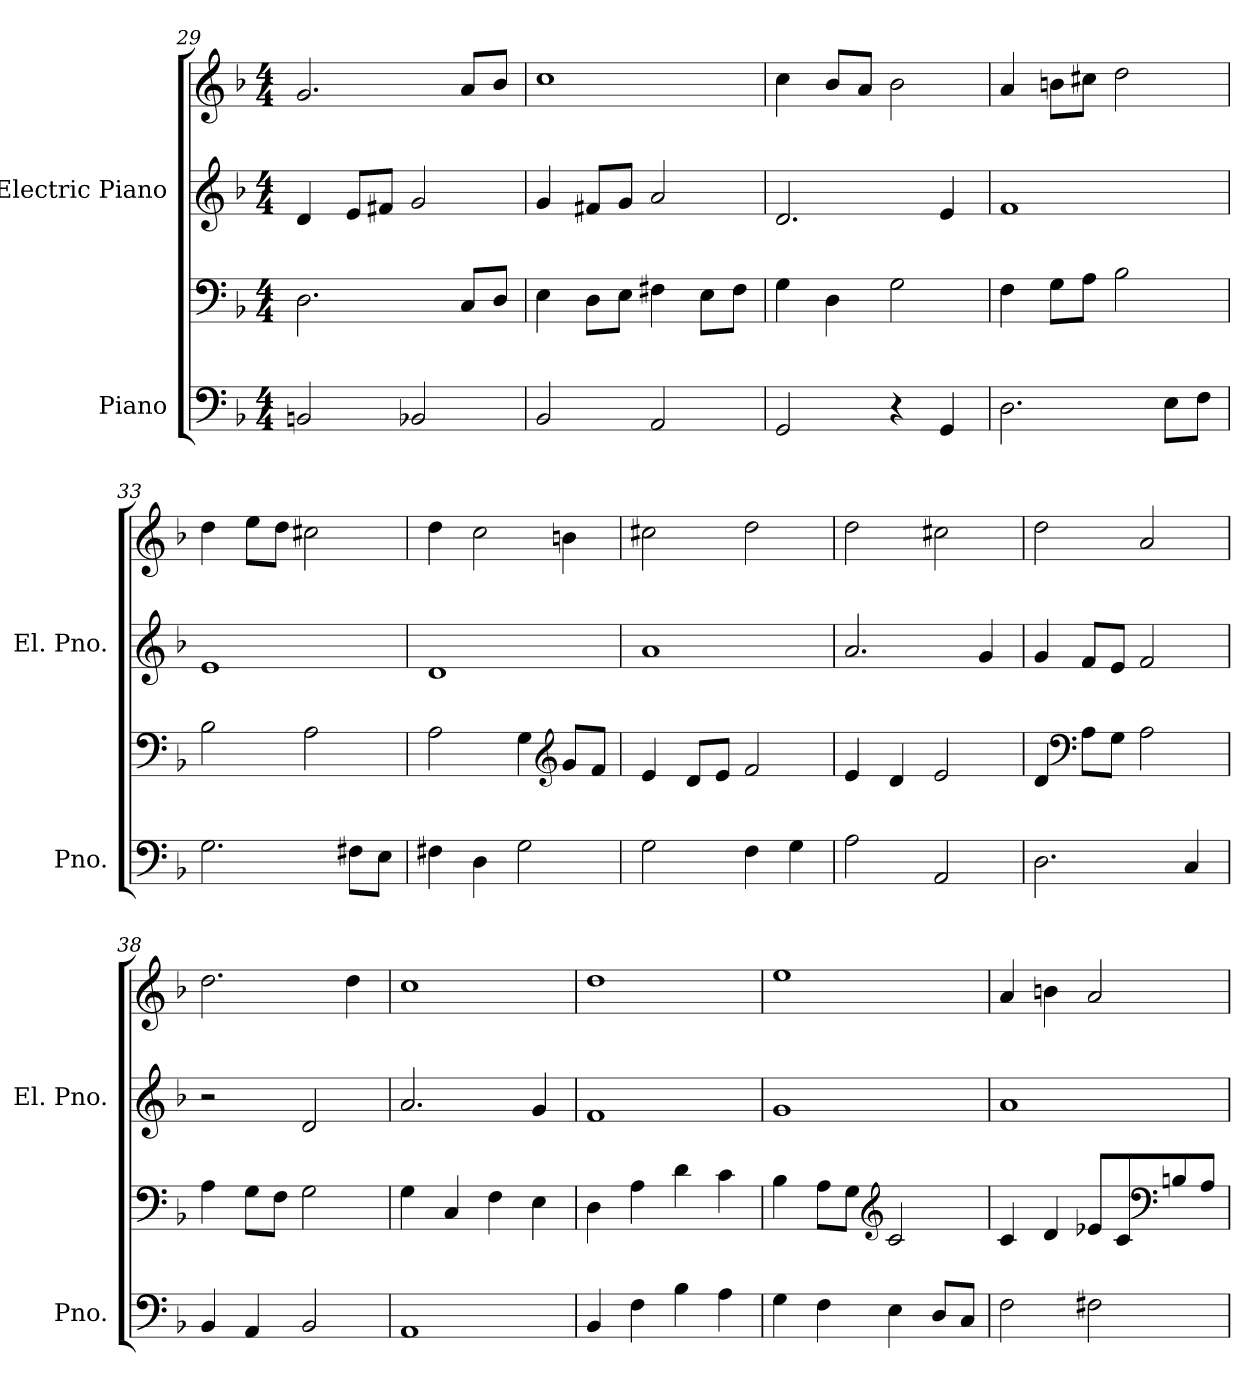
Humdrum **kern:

**kern	**kern	**kern	**kern
*part2	*part2	*part1	*part1
*staff4	*staff3	*staff2	*staff1
*I"Piano	*	*I"Electric Piano	*
*I'Pno.	*	*I'El. Pno.	*
!!LO:LB:g=z
*clefF4	*clefF4	*clefG2	*clefG2
*k[b-]	*k[b-]	*k[b-]	*k[b-]
*M4/4	*M4/4	*M4/4	*M4/4
=29	=29	=29	=29
2BBn/	2.D\	4d/	2.g/
.	.	8e/L	.
.	.	8f#X/J	.
2BB-X/	.	2g/	.
.	8C/L	.	8a/L
.	8D/J	.	8b-/J
=30	=30	=30	=30
2BB-/	4E\	4g/	1cc
.	8D\L	8f#X/L	.
.	8E\J	8g/J	.
2AA/	4F#X\	2a/	.
.	8E\L	.	.
.	8F#\J	.	.
=31	=31	=31	=31
2GG/	4G\	2.d/	4cc\
.	4D\	.	8b-/L
.	.	.	8a/J
4r	2G\	.	2b-\
4GG/	.	4e/	.
=32	=32	=32	=32
2.D\	4F\	1f	4a/
.	8G\L	.	8bn\L
.	8A\J	.	8cc#X\J
.	2B-\	.	2dd\
8E\L	.	.	.
8F\J	.	.	.
=33	=33	=33	=33
2.G\	2B-\	1e	4dd\
.	.	.	8ee\L
.	.	.	8dd\J
.	2A\	.	2cc#X\
8F#X\L	.	.	.
8E\J	.	.	.
!!LO:LB:g=z
=34	=34	=34	=34
4F#X\	2A\	1d	4dd\
4D\	.	.	2cc\
2G\	4G\	.	.
*	*clefG2	*	*
.	8g/L	.	4bn\
.	8f/J	.	.
=35	=35	=35	=35
2G\	4e/	1a	2cc#X\
.	8d/L	.	.
.	8e/J	.	.
4F\	2f/	.	2dd\
4G\	.	.	.
=36	=36	=36	=36
2A\	4e/	2.a/	2dd\
.	4d/	.	.
2AA/	2e/	.	2cc#X\
.	.	4g/	.
=37	=37	=37	=37
2.D\	4d/	4g/	2dd\
*	*clefF4	*	*
.	8A\L	8f/L	.
.	8G\J	8e/J	.
.	2A\	2f/	2a/
4C/	.	.	.
=38	=38	=38	=38
4BB-/	4A\	2r	2.dd\
4AA/	8G\L	.	.
.	8F\J	.	.
2BB-/	2G\	2d/	.
.	.	.	4dd\
=39	=39	=39	=39
1AA	4G\	2.a/	1cc
.	4C/	.	.
.	4F\	.	.
.	4E\	4g/	.
=40	=40	=40	=40
4BB-/	4D\	1f	1dd
4F\	4A\	.	.
4B-\	4d\	.	.
4A\	4c\	.	.
!!LO:PB:g=z
=41	=41	=41	=41
4G\	4B-\	1g	1ee
4F\	8A\L	.	.
.	8G\J	.	.
*	*clefG2	*	*
4E\	2c/	.	.
8D/L	.	.	.
8C/J	.	.	.
=42	=42	=42	=42
2F\	4c/	1a	4a/
.	4d/	.	4bn\
2F#X\	8e-X/L	.	2a/
.	8c/	.	.
*	*clefF4	*	*
.	8Bn/	.	.
.	8A/J	.	.
=	=	=	=
*-	*-	*-	*-
